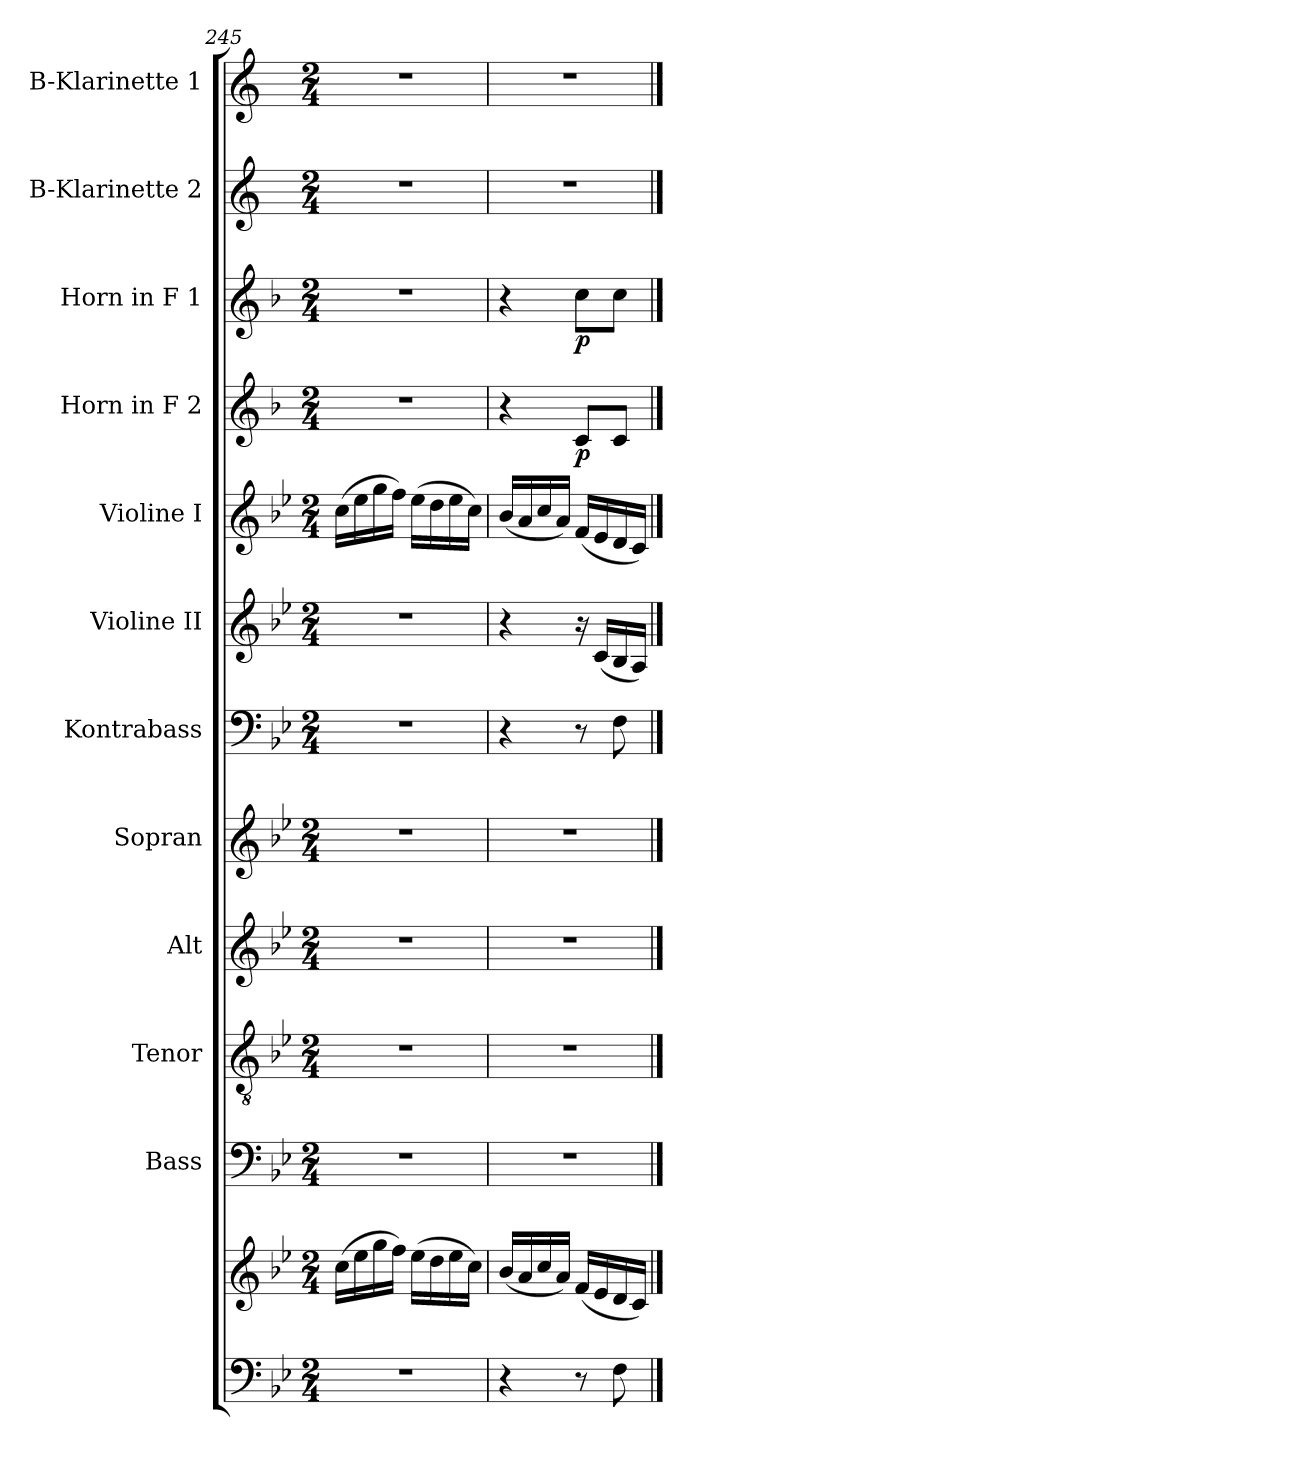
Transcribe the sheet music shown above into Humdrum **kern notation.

**kern	**kern	**kern	**kern	**kern	**kern	**kern	**kern	**kern	**kern	**dynam	**kern	**dynam	**kern	**kern
*part12	*part12	*part11	*part10	*part9	*part8	*part7	*part6	*part5	*part4	*part4	*part3	*part3	*part2	*part1
*staff13	*staff12	*staff11	*staff10	*staff9	*staff8	*staff7	*staff6	*staff5	*staff4	*staff4	*staff3	*staff3	*staff2	*staff1
*	*	*I"Bass	*I"Tenor	*I"Alt	*I"Sopran	*I"Kontrabass	*I"Violine II	*I"Violine I	*I"Horn in F 2	*	*I"Horn in F 1	*	*I"B-Klarinette 2	*I"B-Klarinette 1
*	*	*I'B.	*I'T.	*I'A.	*I'S.	*I'Kb.	*I'Vl. II	*I'Vl. I	*	*	*	*	*I'B Kl. 2	*I'B Kl. 1
*clefF4	*clefG2	*clefF4	*clefGv2	*clefG2	*clefG2	*clefF4	*clefG2	*clefG2	*clefG2	*	*clefG2	*	*clefG2	*clefG2
*	*	*	*	*	*	*ITrd7c12	*	*	*ITrd4c7	*	*ITrd4c7	*	*ITrd1c2	*ITrd1c2
*k[b-e-]	*k[b-e-]	*k[b-e-]	*k[b-e-]	*k[b-e-]	*k[b-e-]	*k[b-e-]	*k[b-e-]	*k[b-e-]	*k[b-e-]	*	*k[b-e-]	*	*k[b-e-]	*k[b-e-]
*B-:	*B-:	*B-:	*B-:	*B-:	*B-:	*B-:	*B-:	*B-:	*B-:	*	*B-:	*	*B-:	*B-:
*M2/4	*M2/4	*M2/4	*M2/4	*M2/4	*M2/4	*M2/4	*M2/4	*M2/4	*M2/4	*	*M2/4	*	*M2/4	*M2/4
=245	=245	=245	=245	=245	=245	=245	=245	=245	=245	=245	=245	=245	=245	=245
2r	(>16cc\LL	2r	2r	2r	2r	2r	2r	(>16cc\LL	2r	.	2r	.	2r	2r
.	16ee-\	.	.	.	.	.	.	16ee-\	.	.	.	.	.	.
.	16gg\	.	.	.	.	.	.	16gg\	.	.	.	.	.	.
.	16ff\JJ)	.	.	.	.	.	.	16ff\JJ)	.	.	.	.	.	.
.	(>16ee-\LL	.	.	.	.	.	.	(>16ee-\LL	.	.	.	.	.	.
.	16dd\	.	.	.	.	.	.	16dd\	.	.	.	.	.	.
.	16ee-\	.	.	.	.	.	.	16ee-\	.	.	.	.	.	.
.	16cc\JJ)	.	.	.	.	.	.	16cc\JJ)	.	.	.	.	.	.
=246	=246	=246	=246	=246	=246	=246	=246	=246	=246	=246	=246	=246	=246	=246
4r	(<16b-/LL	2r	2r	2r	2r	4r	4r	(<16b-/LL	4r	.	4r	.	2r	2r
.	16a/	.	.	.	.	.	.	16a/	.	.	.	.	.	.
.	16cc/	.	.	.	.	.	.	16cc/	.	.	.	.	.	.
.	16a/JJ)	.	.	.	.	.	.	16a/JJ)	.	.	.	.	.	.
!	!	!	!	!	!	!	!	!	!	!LO:DY:b	!	!LO:DY:b	!	!
8r	(<16f/LL	.	.	.	.	8r	16r	(<16f/LL	8F/L	p	8f\L	p	.	.
.	16e-/	.	.	.	.	.	(<16c/LL	16e-/	.	.	.	.	.	.
8F\	16d/	.	.	.	.	8FF\	16B-/	16d/	8F/J	.	8f\J	.	.	.
.	16c/JJ)	.	.	.	.	.	16A/JJ)	16c/JJ)	.	.	.	.	.	.
==	==	==	==	==	==	==	==	==	==	==	==	==	==	==
*-	*-	*-	*-	*-	*-	*-	*-	*-	*-	*-	*-	*-	*-	*-
